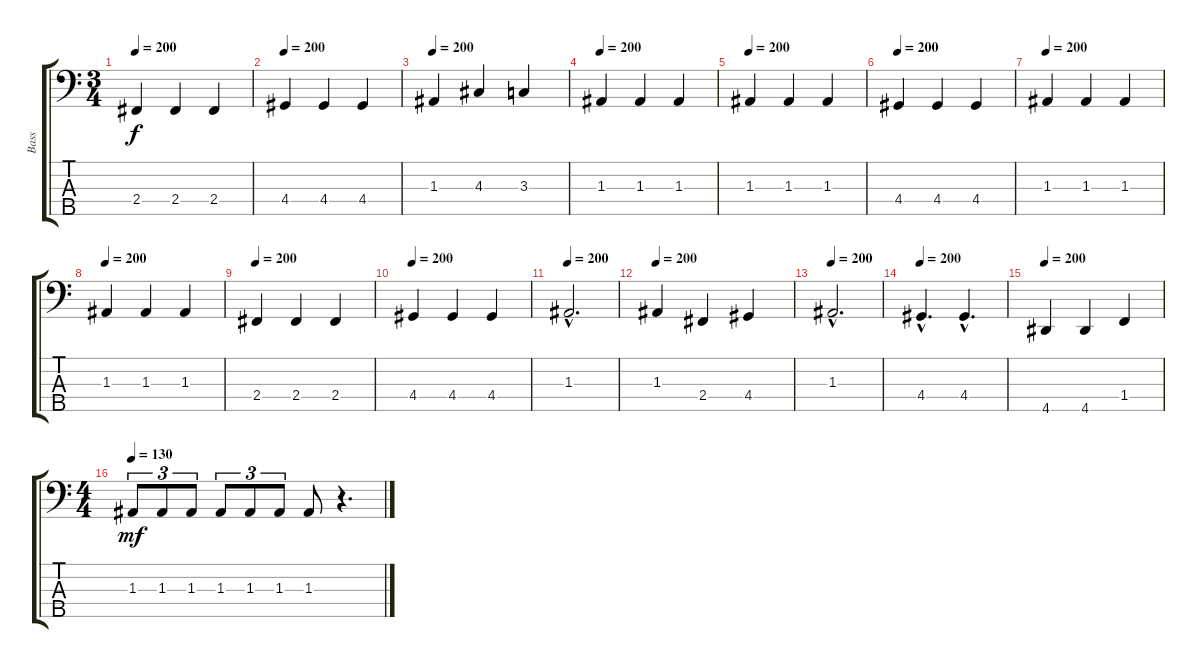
\track ("Bass" "Bass") {instrument electricbasspick}
\staff {score tabs}
\tuning (G2 D2 A1 E1 B0) {hide}
\ts (3 4)
\tempo 200
\clef f4
\ks c
2.4.4{dy f} 2.4.4 2.4.4 |
\tempo 200
4.4.4 4.4.4 4.4.4 |
\tempo 200
1.3.4 4.3.4 3.3.4 |
\tempo 200
1.3.4 1.3.4 1.3.4 |
\tempo 200
1.3.4 1.3.4 1.3.4 |
\tempo 200
4.4.4 4.4.4 4.4.4 |
\tempo 200
1.3.4 1.3.4 1.3.4 |
\tempo 200
1.3.4 1.3.4 1.3.4 |
\tempo 200
2.4.4 2.4.4 2.4.4 |
\tempo 200
4.4.4 4.4.4 4.4.4 |
\tempo 200
1.3{hac}.2{d} |
\tempo 200
1.3.4 2.4.4 4.4.4 |
\tempo 200
1.3{hac}.2{d} |
\tempo 200
4.4{hac}.4{d} 4.4{hac}.4{d} |
\tempo 200
4.5.4 4.5.4 1.4.4 |
\ts (4 4)
\tempo 130
1.3.8{tu (3 2) dy mf} 1.3.8{tu (3 2)} 1.3.8{tu (3 2)} 1.3.8{tu (3 2)} 1.3.8{tu (3 2)} 1.3.8{tu (3 2)} 1.3.8 r.4{d}
